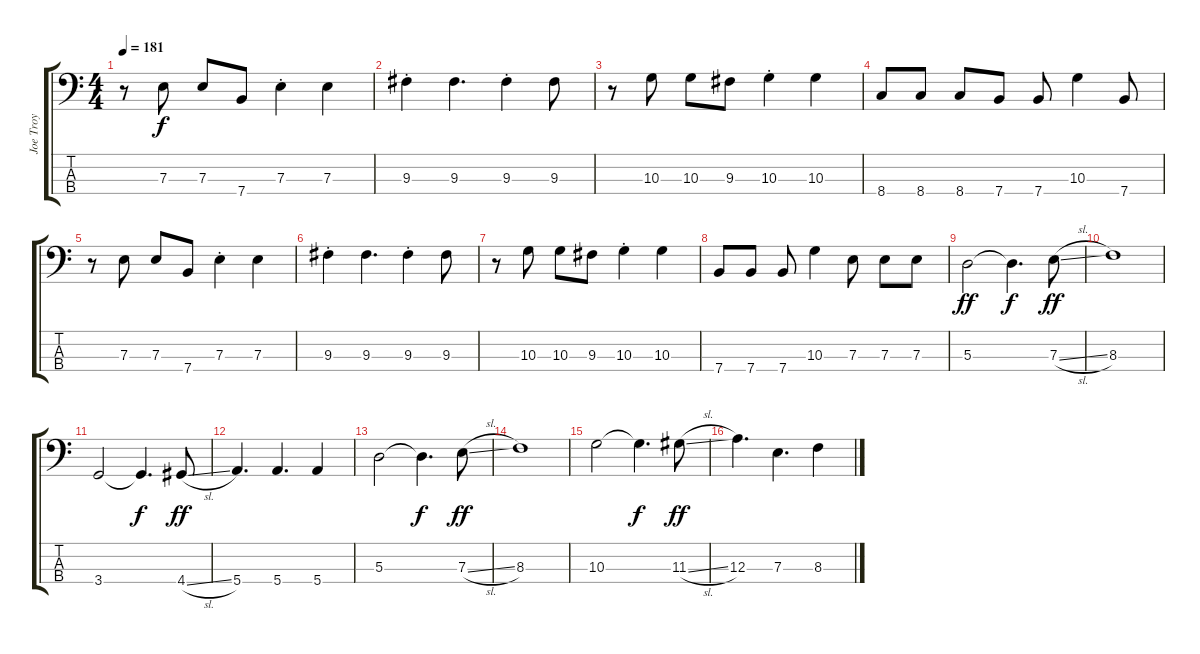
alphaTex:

\track ("Joe Troy" "Joe Troy") {instrument electricbassfinger}
\staff {score tabs}
\tuning (G2 D2 A1 E1) {hide}
\ts (4 4)
\tempo 181
\clef f4
\ks c
r.8{dy f} 7.3.8 7.3.8 7.4.8 7.3{st}.4 7.3.4 |
9.3{st}.4 9.3.4{d} 9.3{st}.4 9.3.8 |
r.8 10.3.8 10.3.8 9.3.8 10.3{st}.4 10.3.4 |
8.4.8 8.4.8 8.4.8 7.4.8 7.4.8 10.3.4 7.4.8 |
r.8 7.3.8 7.3.8 7.4.8 7.3{st}.4 7.3.4 |
9.3{st}.4 9.3.4{d} 9.3{st}.4 9.3.8 |
r.8 10.3.8 10.3.8 9.3.8 10.3{st}.4 10.3.4 |
7.4.8 7.4.8 7.4.8 10.3.4 7.3.8 7.3.8 7.3.8 |
5.3.2{dy ff} 5.3{t}.4{d dy f} 7.3{sl}.8{dy ff} |
8.3.1 |
3.4.2 3.4{t}.4{d dy f} 4.4{sl}.8{dy ff} |
5.4.4{d} 5.4.4{d} 5.4.4 |
5.3.2 5.3{t}.4{d dy f} 7.3{sl}.8{dy ff} |
8.3.1 |
10.3.2 10.3{t}.4{d dy f} 11.3{sl}.8{dy ff} |
12.3.4{d} 7.3.4{d} 8.3.4
